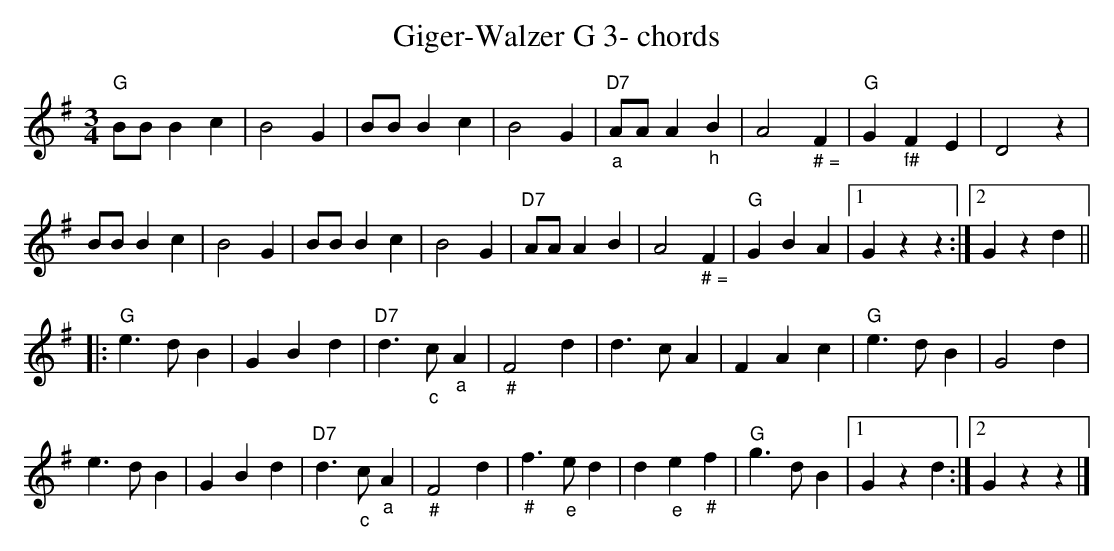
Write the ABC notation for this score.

X:1
T:Giger-Walzer G 3- chords
M:3/4
L:1/4
K:Gmaj%%MIDI gchordon
"G"B/2B/2 Bc | B2G | B/2B/2 Bc | B2G | "D7""_a"A/2A/2A"_h"B | A2"_ # ="F | "G"G"_f#"FE | D2z |
B/2B/2 Bc | B2G | B/2B/2 Bc | B2G | "D7"A/2A/2AB | A2"_ # ="F | "G"GBA |1 Gzz :|2 Gzd ||
|: "G"e>dB | GBd | "D7"d>"_c"c"_a"A | "_#"F2d | d>cA | FAc | "G"e>dB | G2d |
e>dB | GBd | "D7"d>"_c"c"_a"A | "_#"F2d | "_#"f>"_e"ed | d"_e"e"_#"f | "G"g>dB |1 Gzd :|2 Gzz |]
